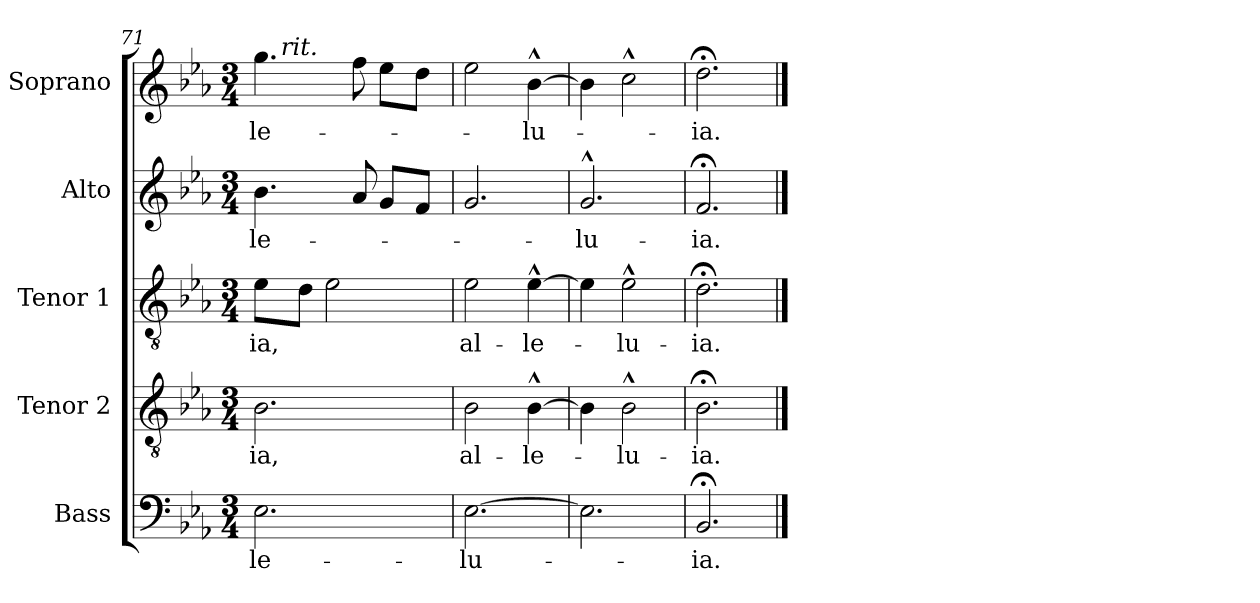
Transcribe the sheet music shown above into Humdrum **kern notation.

**kern	**text	**kern	**text	**kern	**text	**kern	**text	**kern	**text
*part5	*part5	*part4	*part4	*part3	*part3	*part2	*part2	*part1	*part1
*staff5	*staff5	*staff4	*staff4	*staff3	*staff3	*staff2	*staff2	*staff1	*staff1
*I"Bass	*	*I"Tenor 2	*	*I"Tenor 1	*	*I"Alto	*	*I"Soprano	*
*I'B.	*	*I'T.	*	*I'T.	*	*I'A.	*	*I'S.	*
!!LO:LB:g=z
*clefF4	*	*clefGv2	*	*clefGv2	*	*clefG2	*	*clefG2	*
*	*	*ITrd7c12	*	*ITrd7c12	*	*	*	*	*
*k[b-e-a-]	*	*k[b-e-a-]	*	*k[b-e-a-]	*	*k[b-e-a-]	*	*k[b-e-a-]	*
*E-:	*	*E-:	*	*E-:	*	*E-:	*	*E-:	*
*M3/4	*	*M3/4	*	*M3/4	*	*M3/4	*	*M3/4	*
=71	=71	=71	=71	=71	=71	=71	=71	=71	=71
!	!LO:LY:b:color=#000000	!	!	!	!	!	!	!	!
!	!	!	!LO:LY:b:color=#000000	!	!	!	!	!	!
!	!	!	!	!	!LO:LY:b:color=#000000	!	!	!	!
!	!	!	!	!	!	!	!LO:LY:b:color=#000000	!	!
!	!	!	!	!	!	!	!	!	!LO:LY:b:color=#000000
*	*	*	*	*	*	*	*	*^	*
2.E-i\	-le-	2.BB-i\	-ia,	8E-i\L	-ia,	4.b-i\	-le-	4.ggi\	32ryy	-le-
.	.	.	.	.	.	.	.	.	64ryy	.
.	.	.	.	.	.	.	.	.	128...ryy	.
!	!	!	!	!	!	!	!	!	!LO:TX:a:i:t=rit.	!
.	.	.	.	.	.	.	.	.	2ryy	.
.	.	.	.	8Di\J	.	.	.	.	.	.
.	.	.	.	2E-i\	.	.	.	.	.	.
.	.	.	.	.	.	8a-i/	.	8ffi\	.	.
.	.	.	.	.	.	8gi/L	.	8ee-i\L	.	.
.	.	.	.	.	.	.	.	.	8ryy	.
.	.	.	.	.	.	8fi/J	.	8ddi\J	.	.
.	.	.	.	.	.	.	.	.	16ryy	.
.	.	.	.	.	.	.	.	.	1024ryy	.
*	*	*	*	*	*	*	*	*v	*v	*
=72	=72	=72	=72	=72	=72	=72	=72	=72	=72
*	*	*	*	*	*	*	*	*^	*
!	!LO:LY:b:color=#000000	!	!	!	!	!	!	!	!	!
*	*	*	*	*	*	*	*	*v	*v	*
*	*	*	*	*	*	*	*	*^	*
!	!	!	!LO:LY:b:color=#000000	!	!	!	!	!	!	!
*	*	*	*	*	*	*	*	*v	*v	*
*	*	*	*	*	*	*	*	*^	*
!	!	!	!	!	!LO:LY:b:color=#000000	!	!	!	!	!
*	*	*	*	*	*	*	*	*v	*v	*
[>2.E-i\	-lu-	2BB-i\	al-	2E-i\	al-	2.gi/	.	2ee-i\	.
!	!	!	!LO:LY:b:color=#000000	!	!	!	!	!	!
!	!	!	!	!	!LO:LY:b:color=#000000	!	!	!	!
!	!	!	!	!	!	!	!	!	!LO:LY:b:color=#000000
.	.	[>4BB-^^i\	-le-	[>4E-^^i\	-le-	.	.	[>4b-^^i\	-lu-
=73	=73	=73	=73	=73	=73	=73	=73	=73	=73
!	!	!	!	!	!	!	!LO:LY:b:color=#000000	!	!
2.E-i\]	.	4BB-i\]	.	4E-i\]	.	2.g^^i/	-lu-	4b-i\]	.
!	!	!	!LO:LY:b:color=#000000	!	!	!	!	!	!
!	!	!	!	!	!LO:LY:b:color=#000000	!	!	!	!
.	.	2BB-^^i\	-lu-	2E-^^i\	-lu-	.	.	2cc^^i\	.
=74	=74	=74	=74	=74	=74	=74	=74	=74	=74
!	!LO:LY:b:color=#000000	!	!	!	!	!	!	!	!
!	!	!	!LO:LY:b:color=#000000	!	!	!	!	!	!
!	!	!	!	!	!LO:LY:b:color=#000000	!	!	!	!
!	!	!	!	!	!	!	!LO:LY:b:color=#000000	!	!
!	!	!	!	!	!	!	!	!	!LO:LY:b:color=#000000
2.BB-;i/	-ia.	2.BB-;i\	-ia.	2.D;i\	-ia.	2.f;i/	-ia.	2.dd;i\	-ia.
==	==	==	==	==	==	==	==	==	==
*-	*-	*-	*-	*-	*-	*-	*-	*-	*-
